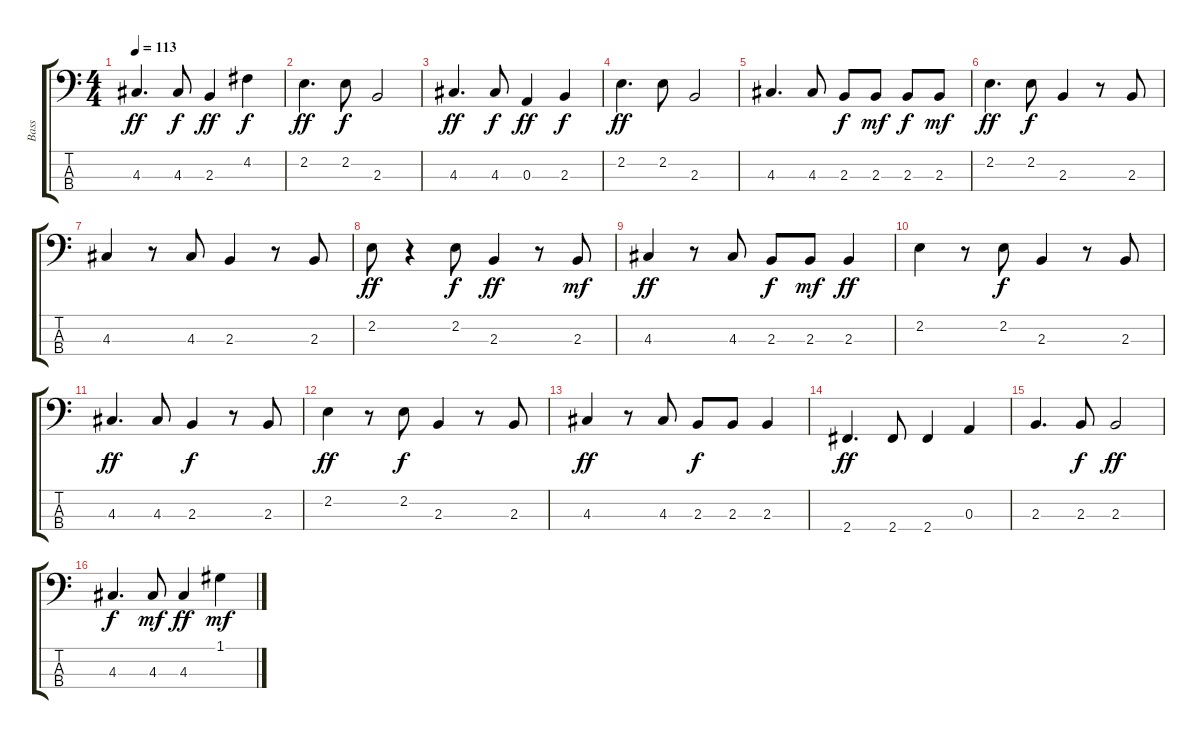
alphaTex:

\track ("Bass" "Bass") {instrument electricbasspick}
\staff {score tabs}
\tuning (G2 D2 A1 E1) {hide}
\ts (4 4)
\tempo 113
\clef f4
\ks c
4.3.4{d dy ff} 4.3.8{dy f} 2.3.4{dy ff} 4.2.4{dy f} |
2.2.4{d dy ff} 2.2.8{dy f} 2.3.2 |
4.3.4{d dy ff} 4.3.8{dy f} 0.3.4{dy ff} 2.3.4{dy f} |
2.2.4{d dy ff} 2.2.8 2.3.2 |
4.3.4{d} 4.3.8 2.3.8{dy f} 2.3.8{dy mf} 2.3.8{dy f} 2.3.8{dy mf} |
2.2.4{d dy ff} 2.2.8{dy f} 2.3.4 r.8 2.3.8 |
4.3.4 r.8 4.3.8 2.3.4 r.8 2.3.8 |
2.2.8{dy ff} r.4 2.2.8{dy f} 2.3.4{dy ff} r.8 2.3.8{dy mf} |
4.3.4{dy ff} r.8 4.3.8 2.3.8{dy f} 2.3.8{dy mf} 2.3.4{dy ff} |
2.2.4 r.8 2.2.8{dy f} 2.3.4 r.8 2.3.8 |
4.3.4{d dy ff} 4.3.8 2.3.4{dy f} r.8 2.3.8 |
2.2.4{dy ff} r.8 2.2.8{dy f} 2.3.4 r.8 2.3.8 |
4.3.4{dy ff} r.8 4.3.8 2.3.8{dy f} 2.3.8 2.3.4 |
2.4.4{d dy ff} 2.4.8 2.4.4 0.3.4 |
2.3.4{d} 2.3.8{dy f} 2.3.2{dy ff} |
4.3.4{d dy f} 4.3.8{dy mf} 4.3.4{dy ff} 1.1.4{dy mf}
